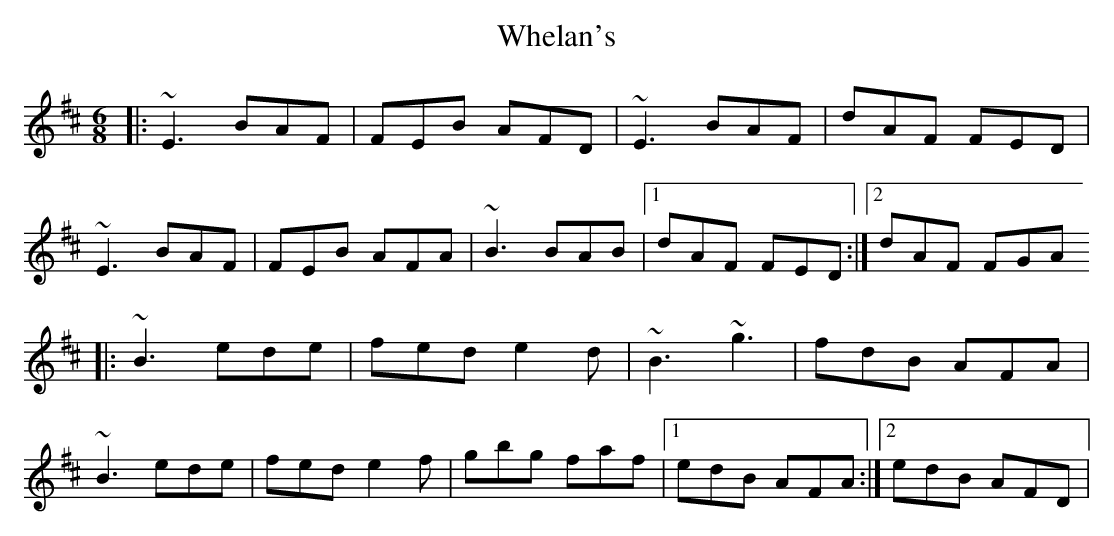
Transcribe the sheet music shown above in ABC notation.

X:1
T:Whelan's
M:6/8
K:Edor
|:~E3 BAF | FEB AFD | ~E3 BAF | dAF FED |
~E3 BAF | FEB AFA | ~B3 BAB |1 dAF FED :|2 dAF FGA
|:~B3 ede | fed e2d | ~B3 ~g3 | fdB AFA |
~B3 ede | fed e2f | gbg faf |1 edB AFA :|2 edB AFD |
